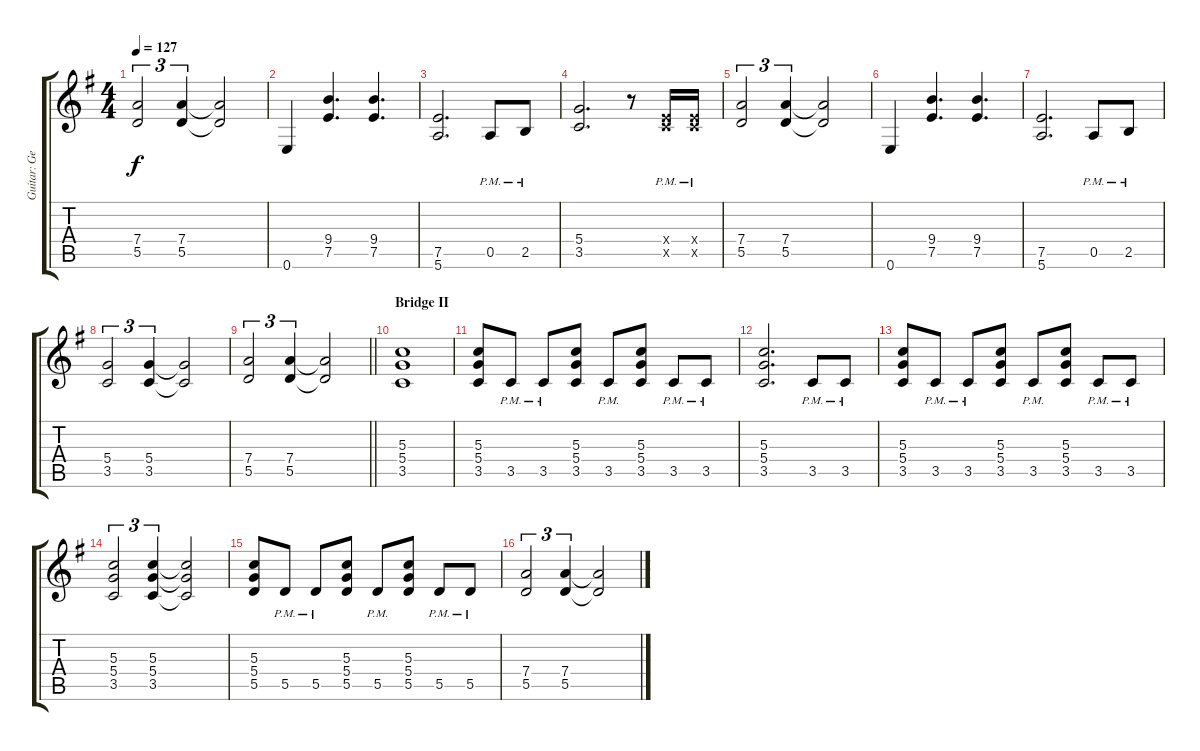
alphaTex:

\track ("Guitar: George" "Guitar: Ge") {instrument distortionguitar}
\staff {score tabs}
\tuning (E4 B3 G3 D3 A2 E2) {hide}
\ts (4 4)
\tempo 127
\clef g2
\ks g
(7.4 5.5).2{tu (3 2) dy f} (7.4 5.5).4{tu (3 2)} (7.4{t} 5.5{t}).2 |
0.6.4 (9.4 7.5).4{d} (9.4 7.5).4{d} |
(7.5 5.6).2{d} 0.5{pm}.8 2.5{pm}.8 |
(5.4 3.5).2{d} r.8 (2.4{pm x} 3.5{pm x}).16 (2.4{pm x} 3.5{pm x}).16 |
(7.4 5.5).2{tu (3 2)} (7.4 5.5).4{tu (3 2)} (7.4{t} 5.5{t}).2 |
0.6.4 (9.4 7.5).4{d} (9.4 7.5).4{d} |
(7.5 5.6).2{d} 0.5{pm}.8 2.5{pm}.8 |
(5.4 3.5).2{tu (3 2)} (5.4 3.5).4{tu (3 2)} (5.4{t} 3.5{t}).2 |
\barLineRight lightlight
(7.4 5.5).2{tu (3 2)} (7.4 5.5).4{tu (3 2)} (7.4{t} 5.5{t}).2 |
\section ("" "Bridge II")
(5.3 5.4 3.5).1 |
(5.3 5.4 3.5).8 3.5{pm}.8 3.5{pm}.8 (5.3 5.4 3.5).8 3.5{pm}.8 (5.3 5.4 3.5).8 3.5{pm}.8 3.5{pm}.8 |
(5.3 5.4 3.5).2{d} 3.5{pm}.8 3.5{pm}.8 |
(5.3 5.4 3.5).8 3.5{pm}.8 3.5{pm}.8 (5.3 5.4 3.5).8 3.5{pm}.8 (5.3 5.4 3.5).8 3.5{pm}.8 3.5{pm}.8 |
(5.3 5.4 3.5).2{tu (3 2)} (5.3 5.4 3.5).4{tu (3 2)} (5.3{t} 5.4{t} 3.5{t}).2 |
(5.3 5.4 5.5).8 5.5{pm}.8 5.5{pm}.8 (5.3 5.4 5.5).8 5.5{pm}.8 (5.3 5.4 5.5).8 5.5{pm}.8 5.5{pm}.8 |
(7.4 5.5).2{tu (3 2)} (7.4 5.5).4{tu (3 2)} (7.4{t} 5.5{t}).2
